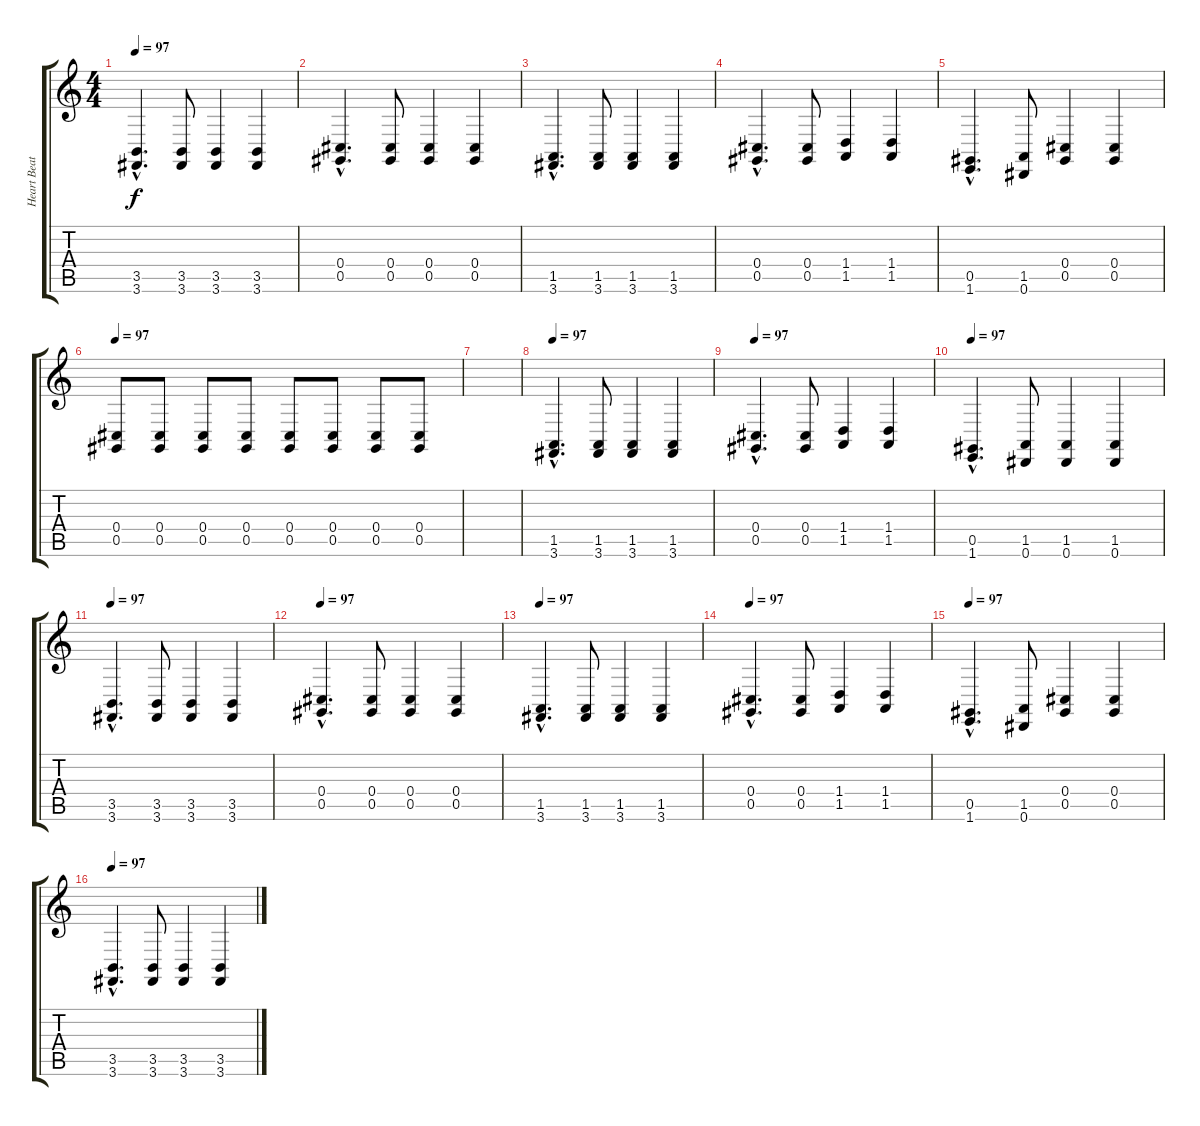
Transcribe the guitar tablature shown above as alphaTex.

\track ("Heart Beat" "Heart Beat") {instrument steeldrums}
\staff {score tabs}
\tuning (Eb4 Bb3 Gb3 Db3 Ab2 Eb2) {hide}
\ts (4 4)
\tempo 97
\clef g2
\ks c
(3.5{hac} 3.6{hac}).4{d dy f} (3.5 3.6).8 (3.5 3.6).4 (3.5 3.6).4 |
(0.4{hac} 0.5{hac}).4{d} (0.4 0.5).8 (0.4 0.5).4 (0.4 0.5).4 |
(1.5{hac} 3.6{hac}).4{d} (1.5 3.6).8 (1.5 3.6).4 (1.5 3.6).4 |
(0.4{hac} 0.5{hac}).4{d} (0.4 0.5).8 (1.4 1.5).4 (1.4 1.5).4 |
(0.5{hac} 1.6{hac}).4{d} (1.5 0.6).8 (0.4 0.5).4 (0.4 0.5).4 |
\tempo 97
(0.4 0.5).8 (0.4 0.5).8 (0.4 0.5).8 (0.4 0.5).8 (0.4 0.5).8 (0.4 0.5).8 (0.4 0.5).8 (0.4 0.5).8 |
|
\tempo 97
(1.5{hac} 3.6{hac}).4{d} (1.5 3.6).8 (1.5 3.6).4 (1.5 3.6).4 |
\tempo 97
(0.4{hac} 0.5{hac}).4{d} (0.4 0.5).8 (1.4 1.5).4 (1.4 1.5).4 |
\tempo 97
(0.5{hac} 1.6{hac}).4{d} (1.5 0.6).8 (1.5 0.6).4 (1.5 0.6).4 |
\tempo 97
(3.5{hac} 3.6{hac}).4{d} (3.5 3.6).8 (3.5 3.6).4 (3.5 3.6).4 |
\tempo 97
(0.4{hac} 0.5{hac}).4{d} (0.4 0.5).8 (0.4 0.5).4 (0.4 0.5).4 |
\tempo 97
(1.5{hac} 3.6{hac}).4{d} (1.5 3.6).8 (1.5 3.6).4 (1.5 3.6).4 |
\tempo 97
(0.4{hac} 0.5{hac}).4{d} (0.4 0.5).8 (1.4 1.5).4 (1.4 1.5).4 |
\tempo 97
(0.5{hac} 1.6{hac}).4{d} (1.5 0.6).8 (0.4 0.5).4 (0.4 0.5).4 |
\tempo 97
(3.5{hac} 3.6{hac}).4{d} (3.5 3.6).8 (3.5 3.6).4 (3.5 3.6).4
